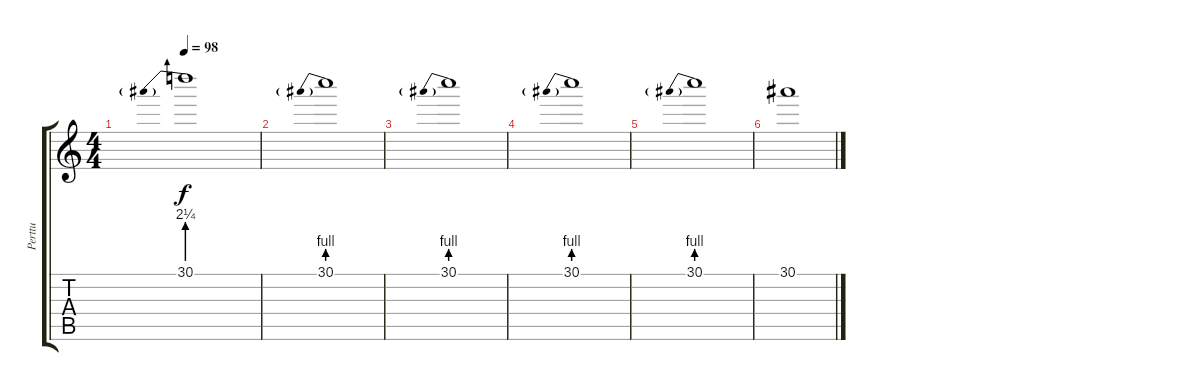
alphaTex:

\track ("Perttu" "Perttu") {instrument cello}
\staff {score tabs}
\tuning (E4 B3 G3 D3 A2 E2) {hide}
\ts (4 4)
\tempo 98
\clef g2
\ks c
30.1{be (prebend 0 9 60 9)}.1{dy f} |
30.1{be (prebend 0 4 60 4)}.1 |
30.1{be (prebend 0 4 60 4)}.1 |
30.1{be (prebend 0 4 60 4)}.1 |
30.1{be (prebend 0 4 60 4)}.1 |
30.1.1
